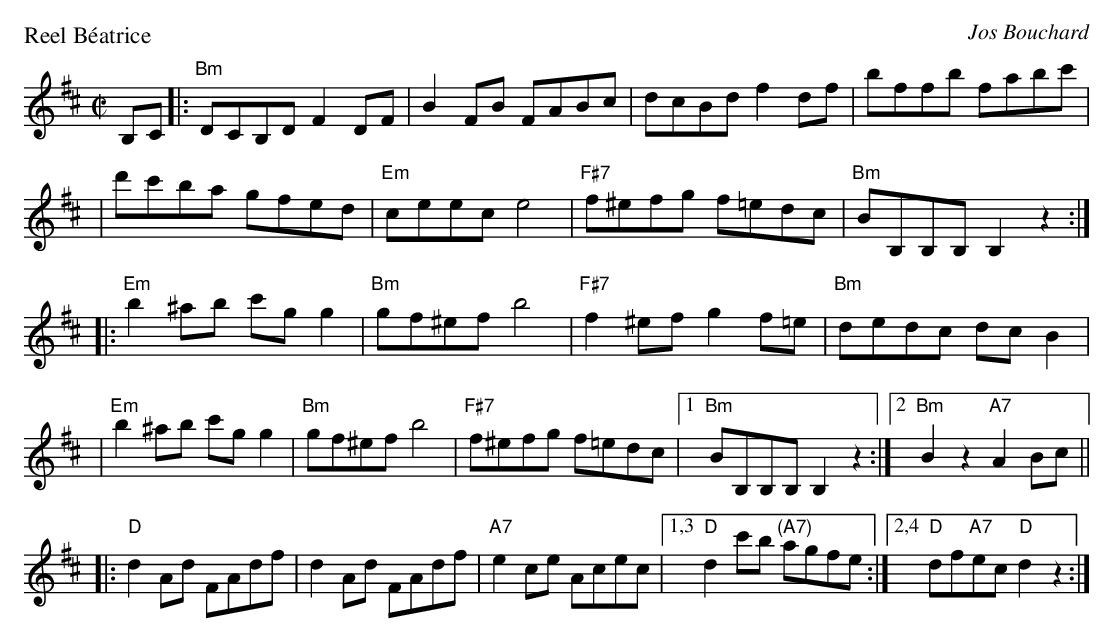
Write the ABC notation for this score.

X:1
P: Reel B\'eatrice
O: Jos Bouchard
M: C|
L: 1/8
K: Bm
B,C \
|: "Bm"DCB,D F2DF | B2FB FABc \
| dcBd f2df | bffb fabc' |
| d'c'ba gfed | "Em"ceec e4 \
| "F#7"f^efg f=edc | "Bm"BB,B,B, B,2z2 :|
|: "Em"b2^ab c'gg2 | "Bm"gf^ef b4 \
| "F#7"f2^ef g2f=e | "Bm"dedc dcB2 |
| "Em"b2^ab c'gg2 | "Bm"gf^ef b4 \
| "F#7"f^efg f=edc |1 "Bm"BB,B,B, B,2z2 :|2 "Bm"B2z2 "A7"A2Bc ||
|: "D"d2Ad FAdf | d2Ad FAdf \
| "A7"e2ce Acec |1,3 "D"d2c'b "(A7)"agfe :|2,4 "D"df"A7"ec "D"d2z2 :|
